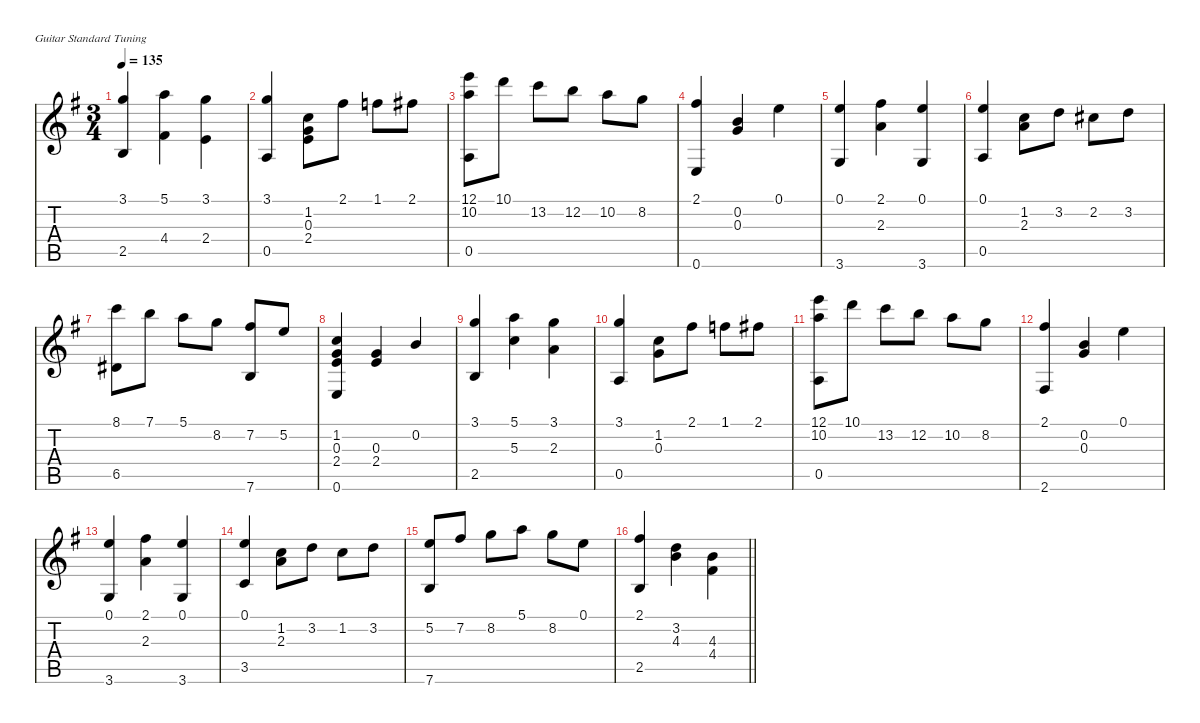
\defaultSystemsLayout 4
\hideDynamics
\bracketExtendMode nobrackets
\singleTrackTrackNamePolicy hidden
\multiTrackTrackNamePolicy hidden
\firstSystemTrackNameOrientation horizontal
\otherSystemsTrackNameOrientation horizontal
\extendBarLines
\chordDiagramsInScore
\track ("Nylon Guitar" "n.guit.") {instrument acousticguitarnylon}
\staff {score tabs}
\tuning (E4 B3 G3 D3 A2 E2)
\ts (3 4)
\tempo 135
\clef g2
\ks eminor
(3.1{acc forcenatural} 2.5{acc forcenatural}).4{dy mf beam Up} (5.1{acc forcenatural} 4.4{acc #}).4{beam Down} (3.1{acc forcenatural} 2.4{acc forcenatural}).4{beam Down} |
(3.1{acc forcenatural} 0.5{acc forcenatural}).4{beam Up} (1.2{acc forcenatural} 0.3{acc forcenatural} 2.4{acc forcenatural}).8{beam Down} 2.1{acc #}.8{beam Down} 1.1{acc forcenatural}.8{beam Down} 2.1{acc #}.8{beam Down} |
(12.1{acc forcenatural} 0.5{acc forcenatural} 10.2{acc forcenatural}).8{beam Down} 10.1{acc forcenatural}.8{beam Down} 13.2{acc forcenatural}.8{beam Down} 12.2{acc forcenatural}.8{beam Down} 10.2{acc forcenatural}.8{beam Down} 8.2{acc forcenatural}.8{beam Down} |
(2.1{acc #} 0.6{acc forcenatural}).4{beam Up} (0.2{acc forcenatural} 0.3{acc forcenatural}).4{beam Up} 0.1{acc forcenatural}.4{beam Down} |
(3.6{acc forcenatural} 0.1{acc forcenatural}).4{beam Up} (2.1{acc #} 2.3{acc forcenatural}).4{beam Down} (0.1{acc forcenatural} 3.6{acc forcenatural}).4{beam Up} |
(0.5{acc forcenatural} 0.1{acc forcenatural}).4{beam Up} (1.2{acc forcenatural} 2.3{acc forcenatural}).8{beam Down} 3.2{acc forcenatural}.8{beam Down} 2.2{acc #}.8{beam Down} 3.2{acc forcenatural}.8{beam Down} |
(8.1{acc forcenatural} 6.5{acc #}).8{beam Down} 7.1{acc forcenatural}.8{beam Down} 5.1{acc forcenatural}.8{beam Down} 8.2{acc forcenatural}.8{beam Down} (7.2{acc #} 7.6{acc forcenatural}).8{beam Up} 5.2{acc forcenatural}.8{beam Up} |
\scale
1.10939 (0.6{acc forcenatural} 1.2{acc forcenatural} 0.3{acc forcenatural} 2.4{acc forcenatural}).4{beam Up} (0.3{acc forcenatural} 2.4{acc forcenatural}).4{beam Up} 0.2{acc forcenatural}.4{beam Up} |
(2.5{acc forcenatural} 3.1{acc forcenatural}).4{beam Up} (5.1{acc forcenatural} 5.3{acc forcenatural}).4{beam Down} (3.1{acc forcenatural} 2.3{acc forcenatural}).4{beam Down} |
(3.1{acc forcenatural} 0.5{acc forcenatural}).4{beam Up} (1.2{acc forcenatural} 0.3{acc forcenatural}).8{beam Down} 2.1{acc #}.8{beam Down} 1.1{acc forcenatural}.8{beam Down} 2.1{acc #}.8{beam Down} |
(12.1{acc forcenatural} 0.5{acc forcenatural} 10.2{acc forcenatural}).8{beam Down} 10.1{acc forcenatural}.8{beam Down} 13.2{acc forcenatural}.8{beam Down} 12.2{acc forcenatural}.8{beam Down} 10.2{acc forcenatural}.8{beam Down} 8.2{acc forcenatural}.8{beam Down} |
(2.1{acc #} 2.6{acc #}).4{beam Up} (0.2{acc forcenatural} 0.3{acc forcenatural}).4{beam Up} 0.1{acc forcenatural}.4{beam Down} |
(0.1{acc forcenatural} 3.6{acc forcenatural}).4{beam Up} (2.1{acc #} 2.3{acc forcenatural}).4{beam Down} (3.6{acc forcenatural} 0.1{acc forcenatural}).4{beam Up} |
(0.1{acc forcenatural} 3.5{acc forcenatural}).4{beam Up} (2.3{acc forcenatural} 1.2{acc forcenatural}).8{beam Down} 3.2{acc forcenatural}.8{beam Down} 1.2{acc forcenatural}.8{beam Down} 3.2{acc forcenatural}.8{beam Down} |
(5.2{acc forcenatural} 7.6{acc forcenatural}).8{beam Up} 7.2{acc #}.8{beam Up} 8.2{acc forcenatural}.8{beam Down} 5.1{acc forcenatural}.8{beam Down} 8.2{acc forcenatural}.8{beam Down} 0.1{acc forcenatural}.8{beam Down} |
\barLineRight lightlight
(2.1{acc #} 2.5{acc forcenatural}).4{beam Up} (3.2{acc forcenatural} 4.3{acc forcenatural}).4{beam Down} (4.3{acc forcenatural} 4.4{acc #}).4{beam Down}
